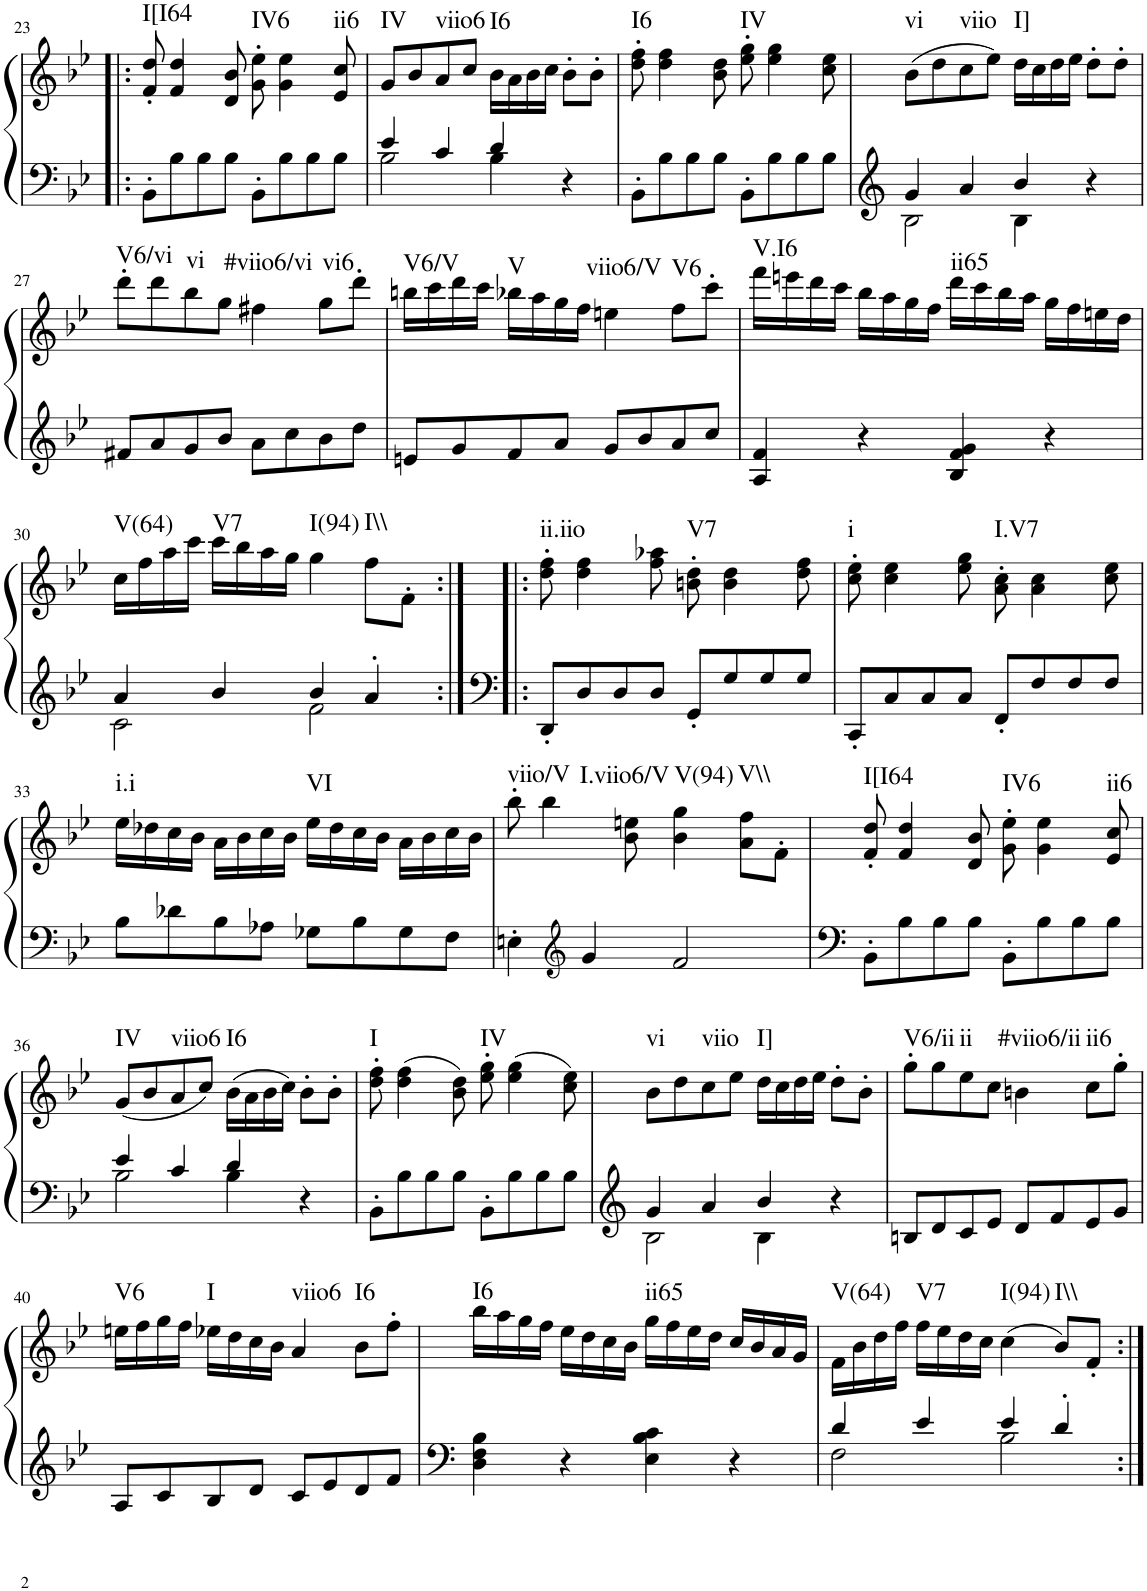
**kern	**kern	**harte
*part1	*part1	*part1
*staff2	*staff1	*
*I"Piano, Piano right	*	*
*I'Pno.	*	*
!!LO:PB:g=z
*clefG2	*clefG2	*
*k[b-e-]	*k[b-e-]	*
*M4/4	*M4/4	*
=23!|:	=23!|:	=23!|:
!	!	!LO:H:kt=I[I64
8BB-'\L	8f/' 8dd/'	N
8B-\	4f/ 4dd/	.
8B-\	.	.
8B-\J	8d/ 8b-/	.
!	!	!LO:H:kt=IV6
8BB-'\L	8g\' 8ee-\'	N
8B-\	4g\ 4ee-\	.
8B-\	.	.
!	!	!LO:H:kt=ii6
8B-\J	8e-/ 8cc/	N
=24	=24	=24
*^	*	*
!	!	!	!LO:H:kt=IV
4e-/	2B-\	8g/L	N
.	.	8b-/	.
!	!	!	!LO:H:kt=viio6
4c/	.	8a/	N
.	.	8cc/J	.
!	!	!	!LO:H:kt=I6
4d/	4B-\	16b-\LL	N
.	.	16a\	.
.	.	16b-\	.
.	.	16cc\JJ	.
4r	4ryy	8b-'\L	.
.	.	8b-'\J	.
*v	*v	*	*
=25	=25	=25
!	!	!LO:H:kt=I6
8BB-'\L	8dd\' 8ff\'	N
8B-\	4dd\ 4ff\	.
8B-\	.	.
8B-\J	8b-\ 8dd\	.
!	!	!LO:H:kt=IV
8BB-'\L	8ee-\' 8gg\'	N
8B-\	4ee-\ 4gg\	.
8B-\	.	.
8B-\J	8cc\ 8ee-\	.
=26	=26	=26
*^	*	*
!	!	!	!LO:H:kt=vi
4g/	2B-\	(8b-\L	N
.	.	8dd\	.
!	!	!	!LO:H:kt=viio
4a/	.	8cc\	N
.	.	8ee-\J)	.
!	!	!	!LO:H:kt=I]
4b-/	4B-\	16dd\LL	N
.	.	16cc\	.
.	.	16dd\	.
.	.	16ee-\JJ	.
4r	4ryy	8dd'\L	.
.	.	8dd'\J	.
*v	*v	*	*
!!LO:LB:g=z
=27	=27	=27
!	!	!LO:H:kt=V6/vi
8f#X/L	8ddd'\L	N
8a/	8ddd\	.
!	!	!LO:H:kt=vi
8g/	8bb-\	N
8b-/J	8gg\J	.
!	!	!LO:H:kt=#viio6/vi
8a\L	4ff#X\	N
8cc\	.	.
!	!	!LO:H:kt=vi6
8b-\	8gg\L	N
8dd\J	8ddd'\J	.
=28	=28	=28
!	!	!LO:H:kt=V6/V
8en/L	16bbn\LL	N
.	16ccc\	.
8g/	16ddd\	.
.	16ccc\JJ	.
!	!	!LO:H:kt=V
8f/	16bb-X\LL	N
.	16aa\	.
8a/J	16gg\	.
.	16ff\JJ	.
!	!	!LO:H:kt=viio6/V
8g/L	4een\	N
8b-/	.	.
!	!	!LO:H:kt=V6
8a/	8ff\L	N
8cc/J	8ccc'\J	.
=29	=29	=29
!	!	!LO:H:kt=V.I6
4A/ 4f/	16fff\LL	N
.	16eeen\	.
.	16ddd\	.
.	16ccc\JJ	.
4r	16bb-\LL	.
.	16aa\	.
.	16gg\	.
.	16ff\JJ	.
!	!	!LO:H:kt=ii65
4B-/ 4f/ 4g/	16ddd\LL	N
.	16ccc\	.
.	16bb-\	.
.	16aa\JJ	.
4r	16gg\LL	.
.	16ff\	.
.	16een\	.
.	16dd\JJ	.
!!LO:LB:g=z
=30	=30	=30
*^	*	*
!	!	!	!LO:H:kt=V(64)
4a/	2c\	16cc\LL	N
.	.	16ff\	.
.	.	16aa\	.
.	.	16ccc\JJ	.
!	!	!	!LO:H:kt=V7
4b-/	.	16ccc\LL	N
.	.	16bb-\	.
.	.	16aa\	.
.	.	16gg\JJ	.
!	!	!	!LO:H:kt=I(94)
4b-/	2f\	4gg\	N
!	!	!	!LO:H:kt=I\\
4a'/	.	8ff\L	N
.	.	8f'\J	.
*v	*v	*	*
=31:|!|:	=31:|!|:	=31:|!|:
!	!	!LO:H:kt=ii.iio
8DD'/L	8dd\' 8ff\'	N
8D/	4dd\ 4ff\	.
8D/	.	.
8D/J	8ff\ 8aa-X\	.
!	!	!LO:H:kt=V7
8GG'/L	8bn\' 8dd\'	N
8G/	4b\ 4dd\	.
8G/	.	.
8G/J	8dd\ 8ff\	.
=32	=32	=32
!	!	!LO:H:kt=i
8CC'/L	8cc\' 8ee-\'	N
8C/	4cc\ 4ee-\	.
8C/	.	.
8C/J	8ee-\ 8gg\	.
!	!	!LO:H:kt=I.V7
8FF'/L	8a\' 8cc\'	N
8F/	4a\ 4cc\	.
8F/	.	.
8F/J	8cc\ 8ee-\	.
!!LO:LB:g=z
=33	=33	=33
!	!	!LO:H:kt=i.i
8B-\L	16ee-\LL	N
.	16dd-X\	.
8d-X\	16cc\	.
.	16b-\JJ	.
8B-\	16a\LL	.
.	16b-\	.
8A-X\J	16cc\	.
.	16b-\JJ	.
!	!	!LO:H:kt=VI
8G-X\L	16ee-\LL	N
.	16dd-\	.
8B-\	16cc\	.
.	16b-\JJ	.
8G-\	16a\LL	.
.	16b-\	.
8F\J	16cc\	.
.	16b-\JJ	.
=34	=34	=34
!	!	!LO:H:kt=viio/V
4En'\	8bb-'\	N
!	!	!LO:H:kt=I.viio6/V
.	4bb-\	N
*clefG2	*	*
4g/	.	.
.	8b-\ 8een\	.
!	!	!LO:H:kt=V(94)
2f/	4b-\ 4gg\	N
!	!	!LO:H:kt=V\\
.	8a\ 8ff\L	N
.	8f'\J	.
=35	=35	=35
!	!	!LO:H:kt=I[I64
8BB-'\L	8f/' 8dd/'	N
8B-\	4f/ 4dd/	.
8B-\	.	.
8B-\J	8d/ 8b-/	.
!	!	!LO:H:kt=IV6
8BB-'\L	8g\' 8ee-\'	N
8B-\	4g\ 4ee-\	.
8B-\	.	.
!	!	!LO:H:kt=ii6
8B-\J	8e-/ 8cc/	N
!!LO:LB:g=z
=36	=36	=36
*^	*	*
!	!	!	!LO:H:kt=IV
4e-/	2B-\	(8g/L	N
.	.	8b-/	.
!	!	!	!LO:H:kt=viio6
4c/	.	8a/	N
.	.	8cc/J)	.
!	!	!	!LO:H:kt=I6
4d/	4B-\	(16b-\LL	N
.	.	16a\	.
.	.	16b-\	.
.	.	16cc\JJ)	.
4r	4ryy	8b-'\L	.
.	.	8b-'\J	.
*v	*v	*	*
=37	=37	=37
!	!	!LO:H:kt=I
8BB-'\L	8dd\' 8ff\'	N
8B-\	(4dd\ 4ff\	.
8B-\	.	.
8B-\J	8b-\ 8dd\)	.
!	!	!LO:H:kt=IV
8BB-'\L	8ee-\' 8gg\'	N
8B-\	(4ee-\ 4gg\	.
8B-\	.	.
8B-\J	8cc\ 8ee-\)	.
=38	=38	=38
*^	*	*
!	!	!	!LO:H:kt=vi
4g/	2B-\	8b-\L	N
.	.	8dd\	.
!	!	!	!LO:H:kt=viio
4a/	.	8cc\	N
.	.	8ee-\J	.
!	!	!	!LO:H:kt=I]
4b-/	4B-\	16dd\LL	N
.	.	16cc\	.
.	.	16dd\	.
.	.	16ee-\JJ	.
4r	4ryy	8dd'\L	.
.	.	8b-'\J	.
*v	*v	*	*
=39	=39	=39
!	!	!LO:H:kt=V6/ii
8Bn/L	8gg'\L	N
8d/	8gg\	.
!	!	!LO:H:kt=ii
8c/	8ee-\	N
8e-/J	8cc\J	.
!	!	!LO:H:kt=#viio6/ii
8d/L	4bn\	N
8f/	.	.
!	!	!LO:H:kt=ii6
8e-/	8cc\L	N
8g/J	8gg'\J	.
!!LO:LB:g=z
=40	=40	=40
!	!	!LO:H:kt=V6
8A/L	16een\LL	N
.	16ff\	.
8c/	16gg\	.
.	16ff\JJ	.
!	!	!LO:H:kt=I
8B-/	16ee-X\LL	N
.	16dd\	.
8d/J	16cc\	.
.	16b-\JJ	.
!	!	!LO:H:kt=viio6
8c/L	4a/	N
8e-/	.	.
!	!	!LO:H:kt=I6
8d/	8b-\L	N
8f/J	8ff'\J	.
=41	=41	=41
!	!	!LO:H:kt=I6
4D\ 4F\ 4B-\	16bb-\LL	N
.	16aa\	.
.	16gg\	.
.	16ff\JJ	.
4r	16ee-\LL	.
.	16dd\	.
.	16cc\	.
.	16b-\JJ	.
!	!	!LO:H:kt=ii65
4E-\ 4B-\ 4c\	16gg\LL	N
.	16ff\	.
.	16ee-\	.
.	16dd\JJ	.
4r	16cc/LL	.
.	16b-/	.
.	16a/	.
.	16g/JJ	.
=42	=42	=42
*^	*	*
!	!	!	!LO:H:kt=V(64)
4d/	2F\	16f\LL	N
.	.	16b-\	.
.	.	16dd\	.
.	.	16ff\JJ	.
!	!	!	!LO:H:kt=V7
4e-/	.	16ff\LL	N
.	.	16ee-\	.
.	.	16dd\	.
.	.	16cc\JJ	.
!	!	!	!LO:H:kt=I(94)
4e-/	2B-\	(4cc\	N
!	!	!	!LO:H:kt=I\\
4d'/	.	8b-/L)	N
.	.	8f'/J	.
*v	*v	*	*
=:|!	=:|!	=:|!
*-	*-	*-
